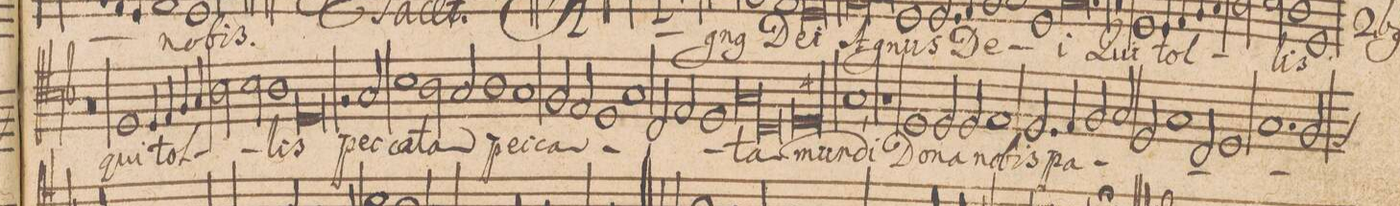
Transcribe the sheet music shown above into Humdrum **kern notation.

**kern	**text
*I"BASVS.	*
*clefC4	*
*k[b-]	*
*met(C|)	*
*M2/1	*
0rA	.
=82-	=82-
1D	qui
4D/	tol-
4E/	.
4F/	.
4G/	.
=83-	=83-
2A\	.
2B-\	.
1A	.
=84-	=84-
0D	-lis
=85-	=85-
2rF	.
2G/	pec-
1B-	-ca-
=86-	=86-
2A\	.
2G/	-ta
1A	pec-
=87-	=87-
1G	-ca-
2F/	.
2E/	.
=88-	=88-
1D	.
1G	.
=89-	=89-
2C/	.
2E/	.
1D	.
=90-	=90-
*lig	*
1G	-ta
1C	.
*Xlig	*
=91-	=91-
00D	mun-
=92-	=92-
=93-	=93-
1G,<	-di
1rA	.
=94-	=94-
1D	Do-
2D/	-na
2D/	no-
=95-	=95-
1E	-bis
2.D/	pa-
4E/	.
=96-	=96-
2F/	.
2G/	.
2D/	.
1G/	.
=97-	=97-
2C/	.
1D	.
=98-	=98-
1.G	.
*custos:E	*
2F/	.
=99-	=99-
*-	*-
